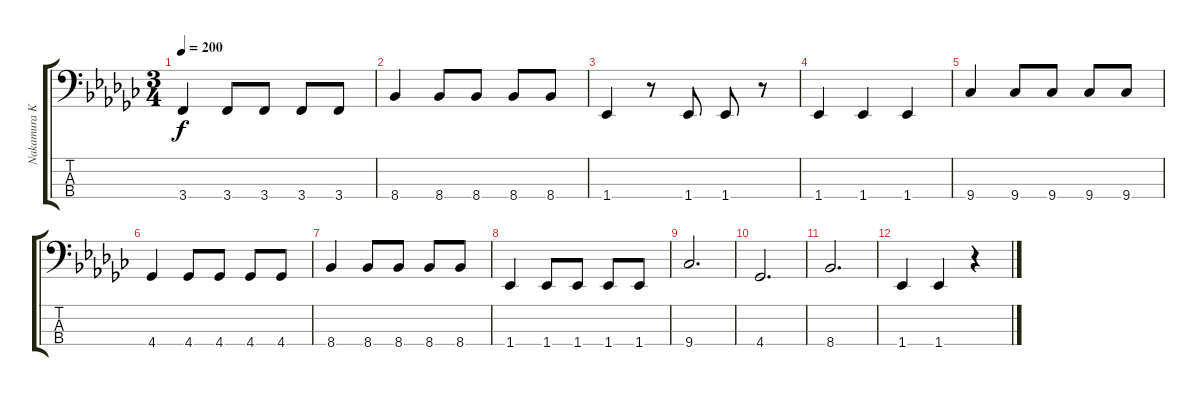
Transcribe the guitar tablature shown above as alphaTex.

\track ("Nakamura Kazuhiko" "Nakamura K") {instrument electricbassfinger}
\staff {score tabs}
\tuning (G2 D2 A1 D1) {hide}
\ts (3 4)
\tempo 200
\clef f4
\ks ebminor
3.4.4{dy f} 3.4.8 3.4.8 3.4.8 3.4.8 |
8.4.4 8.4.8 8.4.8 8.4.8 8.4.8 |
1.4.4 r.8 1.4.8 1.4.8 r.8 |
1.4.4 1.4.4 1.4.4 |
9.4.4 9.4.8 9.4.8 9.4.8 9.4.8 |
4.4.4 4.4.8 4.4.8 4.4.8 4.4.8 |
8.4.4 8.4.8 8.4.8 8.4.8 8.4.8 |
1.4.4 1.4.8 1.4.8 1.4.8 1.4.8 |
9.4.2{d} |
4.4.2{d} |
8.4.2{d} |
1.4.4 1.4.4 r.4
